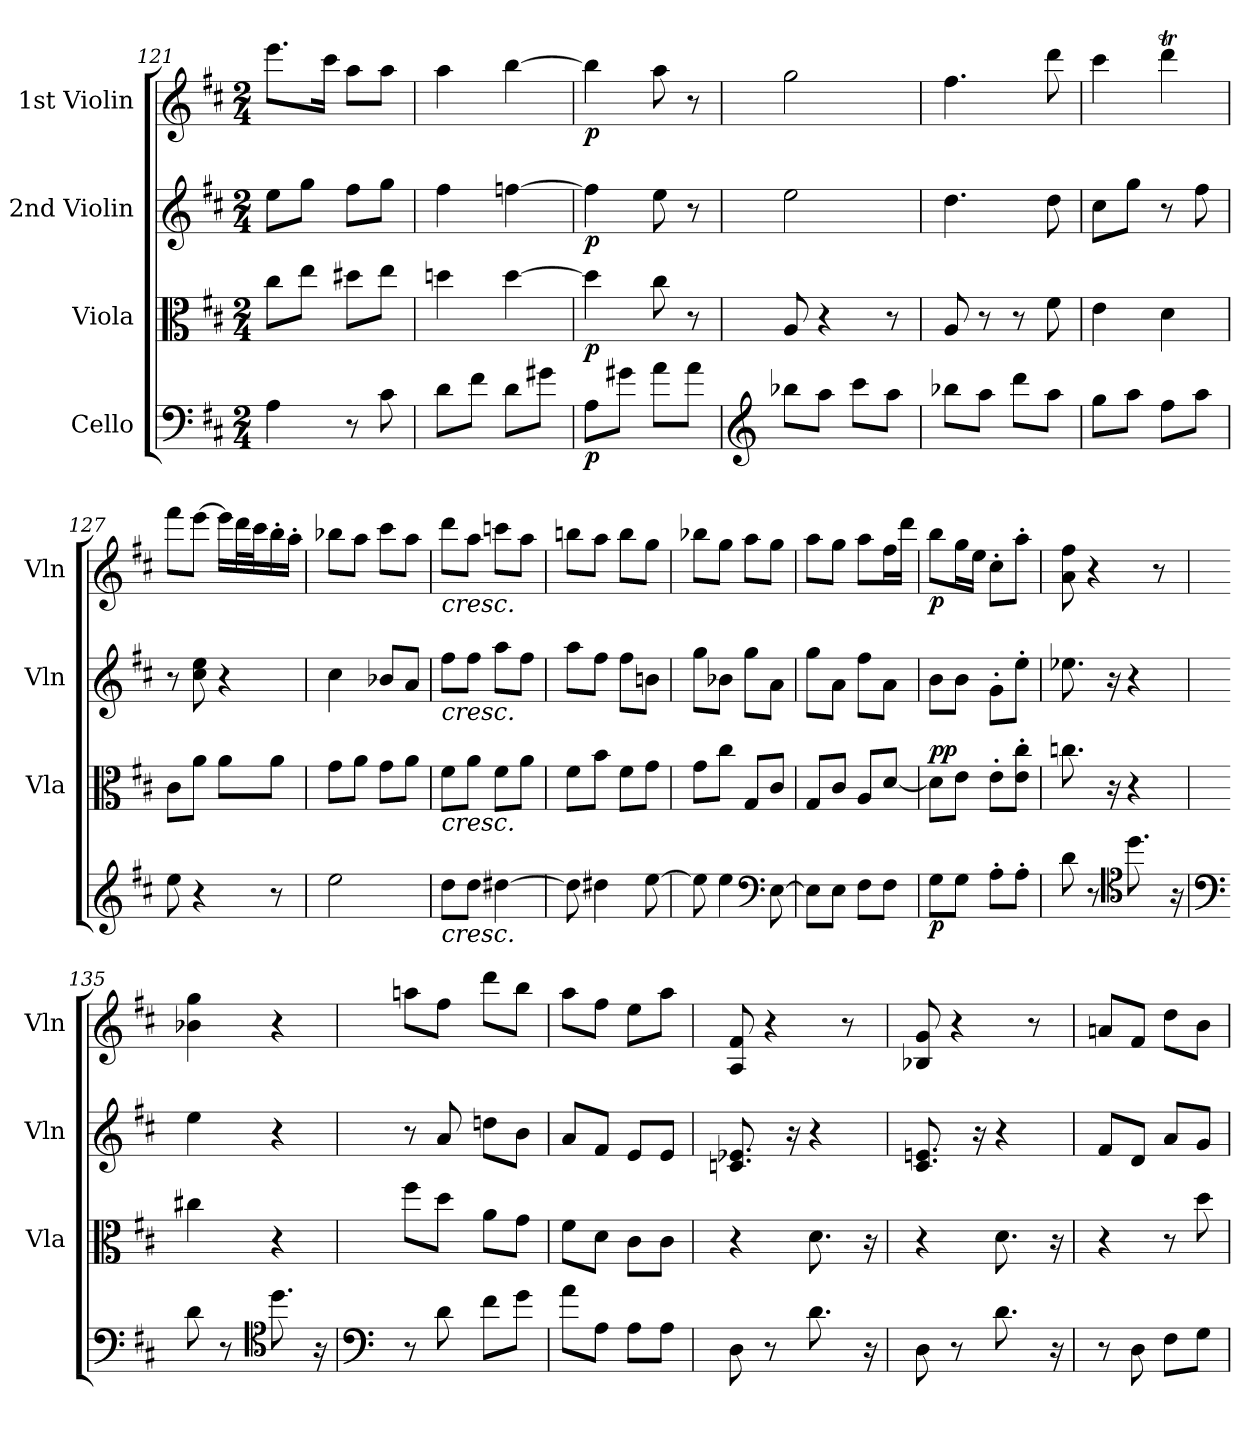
**kern	**dynam	**kern	**dynam	**kern	**dynam	**kern	**dynam
*part4	*part4	*part3	*part3	*part2	*part2	*part1	*part1
*staff4	*staff4	*staff3	*staff3	*staff2	*staff2	*staff1	*staff1
*I"Cello	*	*I"Viola	*	*I"2nd Violin	*	*I"1st Violin	*
*	*	*I'Vla	*	*I'Vln	*	*I'Vln	*
*clefF4	*	*clefC3	*	*clefG2	*	*clefG2	*
*k[f#c#]	*	*k[f#c#]	*	*k[f#c#]	*	*k[f#c#]	*
*M2/4	*	*M2/4	*	*M2/4	*	*M2/4	*
=121	=121	=121	=121	=121	=121	=121	=121
4A\	.	8cc#\L	.	8ee\L	.	8.eee\L	.
.	.	8ee\J	.	8gg\J	.	.	.
.	.	.	.	.	.	16ccc#\Jk	.
8r	.	8dd#X\L	.	8ff#\L	.	8aa\L	.
8c#\	.	8ee\J	.	8gg\J	.	8aa\J	.
=122	=122	=122	=122	=122	=122	=122	=122
8d\L	.	4ddn\	.	4ff#\	.	4aa\	.
8f#\J	.	.	.	.	.	.	.
8d\L	.	[4dd\	.	[4ffn\	.	[4bb\	.
8g#X\J	.	.	.	.	.	.	.
!!LO:LB:g=z
=123	=123	=123	=123	=123	=123	=123	=123
!	!LO:DY:b	!	!LO:DY:b	!	!LO:DY:b	!	!LO:DY:b
8A\L	p	4dd\]	p	4ff\]	p	4bb\]	p
8g#X\J	.	.	.	.	.	.	.
8a\L	.	8cc#\	.	8ee\	.	8aa\	.
8a\J	.	8r	.	8r	.	8r	.
=124	=124	=124	=124	=124	=124	=124	=124
*clefG2	*	*	*	*	*	*	*
8bb-X\L	.	8A/	.	2ee\	.	2gg\	.
8aa\J	.	4r	.	.	.	.	.
8ccc#\L	.	.	.	.	.	.	.
8aa\J	.	8r	.	.	.	.	.
!!LO:PB:g=z
=125	=125	=125	=125	=125	=125	=125	=125
8bb-X\L	.	8A/	.	4.dd\	.	4.ff#\	.
8aa\J	.	8r	.	.	.	.	.
8ddd\L	.	8r	.	.	.	.	.
8aa\J	.	8f#\	.	8dd\	.	8ddd\	.
=126	=126	=126	=126	=126	=126	=126	=126
8gg\L	.	4e\	.	8cc#\L	.	4ccc#\	.
8aa\J	.	.	.	8gg\J	.	.	.
8ff#\L	.	4d\	.	8r	.	4dddT\	.
8aa\J	.	.	.	8ff#\	.	.	.
=127	=127	=127	=127	=127	=127	=127	=127
8ee\	.	8c#\L	.	8r	.	8fff#\L	.
4r	.	8a\J	.	8cc#\ 8ee\	.	[8eee\J	.
.	.	8a\L	.	4r	.	16eee\LL]	.
.	.	.	.	.	.	32ddd\L	.
.	.	.	.	.	.	32ccc#\J	.
8r	.	8a\J	.	.	.	16bb'\	.
.	.	.	.	.	.	16aa'\JJ	.
=128	=128	=128	=128	=128	=128	=128	=128
2ee\	.	8g\L	.	4cc#\	.	8bb-X\L	.
.	.	8a\J	.	.	.	8aa\J	.
.	.	8g\L	.	8b-X/L	.	8ccc#\L	.
.	.	8a\J	.	8a/J	.	8aa\J	.
=129	=129	=129	=129	=129	=129	=129	=129
!	!	!	!	!	!	!LO:TX:b:i:t=cresc.	!
!	!	!	!	!LO:TX:b:i:t=cresc.	!	!	!
!	!	!LO:TX:b:i:t=cresc.	!	!	!	!	!
!LO:TX:b:i:t=cresc.	!	!	!	!	!	!	!
8dd\L	.	8f#\L	.	8ff#\L	.	8ddd\L	.
8dd\J	.	8a\J	.	8ff#\J	.	8aa\J	.
[4dd#X\	.	8f#\L	.	8aa\L	.	8cccn\L	.
.	.	8a\J	.	8ff#\J	.	8aa\J	.
!!LO:LB:g=z
=130	=130	=130	=130	=130	=130	=130	=130
8dd#\]	.	8f#\L	.	8aa\L	.	8bbn\L	.
4dd#X\	.	8b\J	.	8ff#\J	.	8aa\J	.
.	.	8f#\L	.	8ff#\L	.	8bb\L	.
[8ee\	.	8g\J	.	8bn\J	.	8gg\J	.
=131	=131	=131	=131	=131	=131	=131	=131
8ee\]	.	8g\L	.	8gg\L	.	8bb-X\L	.
4ee\	.	8cc#\J	.	8b-X\J	.	8gg\J	.
.	.	8G/L	.	8gg\L	.	8aa\L	.
*clefF4	*	*	*	*	*	*	*
[8E\	.	8c#/J	.	8a\J	.	8gg\J	.
!!LO:LB:g=z
=132	=132	=132	=132	=132	=132	=132	=132
8E\L]	.	8G/L	.	8gg\L	.	8aa\L	.
8E\J	.	8c#/J	.	8a\J	.	8gg\J	.
8F#\L	.	8A/L	.	8ff#\L	.	8aa\L	.
8F#\J	.	[8d/J	.	8a\J	.	16ff#\L	.
.	.	.	.	.	.	16ddd\JJ	.
=133	=133	=133	=133	=133	=133	=133	=133
!	!LO:DY:b	!	!LO:DY:a	!	!	!	!
!	!	!	!LO:DY:n=1:b	!	!	!	!LO:DY:b
8G\L	p	8d\L]	p p	8b\L	.	8bb\L	p
8G\J	.	8e\J	.	8b\J	.	16gg\L	.
.	.	.	.	.	.	16ee\JJ	.
8A'\L	.	8e'\L	.	8g'\L	.	8cc#'\L	.
8A'\J	.	8e\' 8cc#\'J	.	8ee'\J	.	8aa'\J	.
=134	=134	=134	=134	=134	=134	=134	=134
8d\	.	8.ccn\	.	8.ee-X\	.	8a\ 8ff#\	.
8r	.	.	.	.	.	4r	.
.	.	16r	.	16r	.	.	.
*clefC4	*	*	*	*	*	*	*
8.dd\	.	4r	.	4r	.	.	.
.	.	.	.	.	.	8r	.
16r	.	.	.	.	.	.	.
=135	=135	=135	=135	=135	=135	=135	=135
*clefF4	*	*	*	*	*	*	*
8d\	.	4cc#X\	.	4ee\	.	4b-X\ 4gg\	.
8r	.	.	.	.	.	.	.
*clefC4	*	*	*	*	*	*	*
8.dd\	.	4r	.	4r	.	4r	.
16r	.	.	.	.	.	.	.
=136	=136	=136	=136	=136	=136	=136	=136
*clefF4	*	*	*	*	*	*	*
8r	.	8ff#\L	.	8r	.	8aan\L	.
8d\	.	8dd\J	.	8a/	.	8ff#\J	.
8f#\L	.	8a\L	.	8ddn\L	.	8ddd\L	.
8g\J	.	8g\J	.	8b\J	.	8bb\J	.
!!LO:PB:g=z
=137	=137	=137	=137	=137	=137	=137	=137
8a\L	.	8f#\L	.	8a/L	.	8aa\L	.
8A\J	.	8d\J	.	8f#/J	.	8ff#\J	.
8A\L	.	8c#\L	.	8e/L	.	8ee\L	.
8A\J	.	8c#\J	.	8e/J	.	8aa\J	.
=138	=138	=138	=138	=138	=138	=138	=138
8D\	.	4r	.	8.cn/ 8.e-X/	.	8A/ 8f#/	.
8r	.	.	.	.	.	4r	.
.	.	.	.	16r	.	.	.
8.d\	.	8.d\	.	4r	.	.	.
.	.	.	.	.	.	8r	.
16r	.	16r	.	.	.	.	.
!!LO:LB:g=z
=139	=139	=139	=139	=139	=139	=139	=139
8D\	.	4r	.	8.c#/ 8.en/	.	8B-X/ 8g/	.
8r	.	.	.	.	.	4r	.
.	.	.	.	16r	.	.	.
8.d\	.	8.d\	.	4r	.	.	.
.	.	.	.	.	.	8r	.
16r	.	16r	.	.	.	.	.
=140	=140	=140	=140	=140	=140	=140	=140
8r	.	4r	.	8f#/L	.	8an/L	.
8D\	.	.	.	8d/J	.	8f#/J	.
8F#\L	.	8r	.	8a/L	.	8dd\L	.
8G\J	.	8dd\	.	8g/J	.	8b\J	.
=	=	=	=	=	=	=	=
*-	*-	*-	*-	*-	*-	*-	*-
